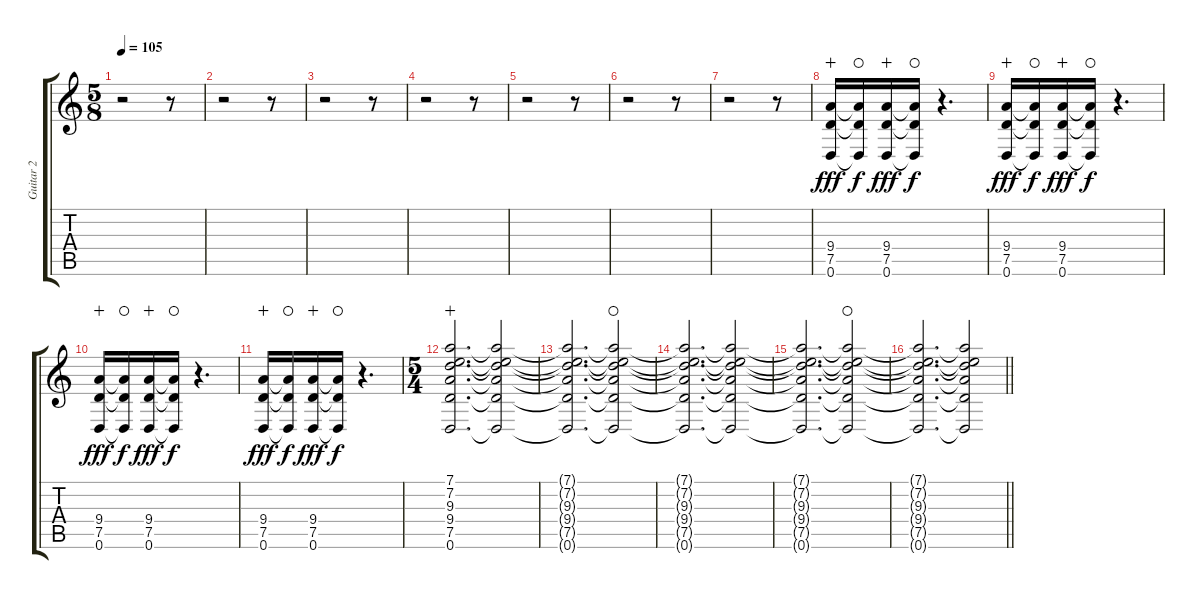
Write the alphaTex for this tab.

\track ("Guitar 2" "Guitar 2") {instrument overdrivenguitar}
\staff {score tabs}
\tuning (D4 A3 F3 C3 G2 D2) {hide}
\ts (5 8)
\tempo 105
\clef g2
\ks aminor
r.2{dy f} r.8 |
r.2 r.8 |
r.2 r.8 |
r.2 r.8 |
r.2 r.8 |
r.2 r.8 |
r.2 r.8 |
(9.4 7.5 0.6).16{dy fff wahc} (9.4{t} 7.5{t} 0.6{t}).16{dy f waho} (9.4 7.5 0.6).16{dy fff wahc} (9.4{t} 7.5{t} 0.6{t}).16{dy f waho} r.4{d} |
(9.4 7.5 0.6).16{dy fff wahc} (9.4{t} 7.5{t} 0.6{t}).16{dy f waho} (9.4 7.5 0.6).16{dy fff wahc} (9.4{t} 7.5{t} 0.6{t}).16{dy f waho} r.4{d} |
(9.4 7.5 0.6).16{dy fff wahc} (9.4{t} 7.5{t} 0.6{t}).16{dy f waho} (9.4 7.5 0.6).16{dy fff wahc} (9.4{t} 7.5{t} 0.6{t}).16{dy f waho} r.4{d} |
(9.4 7.5 0.6).16{dy fff wahc} (9.4{t} 7.5{t} 0.6{t}).16{dy f waho} (9.4 7.5 0.6).16{dy fff wahc} (9.4{t} 7.5{t} 0.6{t}).16{dy f waho} r.4{d} |
\ts (5 4)
(7.1 7.2 9.3 9.4 7.5 0.6).2{d wahc} (7.1{t} 7.2{t} 9.3{t} 9.4{t} 7.5{t} 0.6{t}).2 |
(7.1{t} 7.2{t} 9.3{t} 9.4{t} 7.5{t} 0.6{t}).2{d} (7.1{t} 7.2{t} 9.3{t} 9.4{t} 7.5{t} 0.6{t}).2{waho} |
(7.1{t} 7.2{t} 9.3{t} 9.4{t} 7.5{t} 0.6{t}).2{d} (7.1{t} 7.2{t} 9.3{t} 9.4{t} 7.5{t} 0.6{t}).2 |
(7.1{t} 7.2{t} 9.3{t} 9.4{t} 7.5{t} 0.6{t}).2{d} (7.1{t} 7.2{t} 9.3{t} 9.4{t} 7.5{t} 0.6{t}).2{waho} |
\barLineRight lightlight
(7.1{t} 7.2{t} 9.3{t} 9.4{t} 7.5{t} 0.6{t}).2{d} (7.1{t} 7.2{t} 9.3{t} 9.4{t} 7.5{t} 0.6{t}).2
